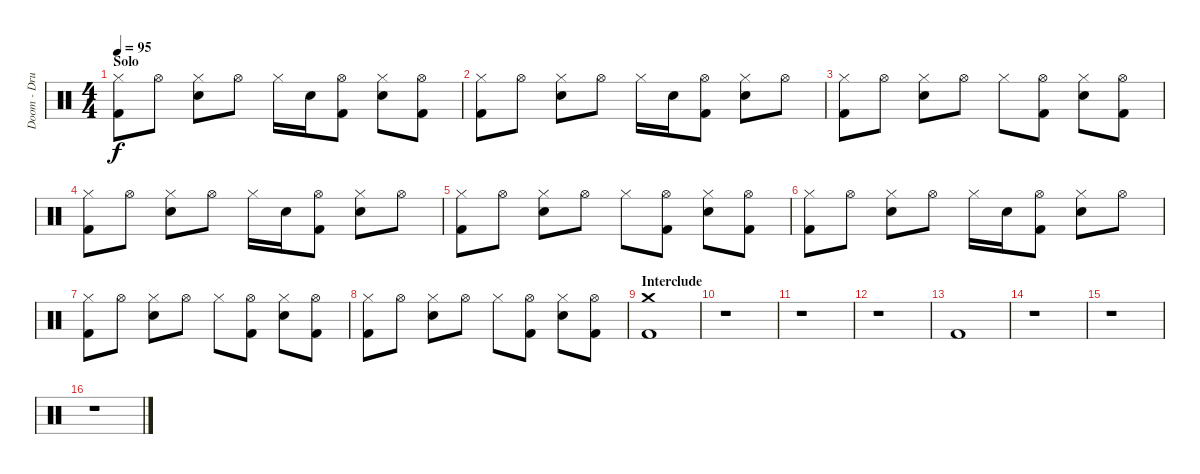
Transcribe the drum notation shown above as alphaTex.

\track ("Doom - Drums" "Doom - Dru") {instrument percussion}
\staff {score}
\articulation defaults
\ts (4 4)
\section ("" "Solo")
\tempo 95
\clef neutral
\ks c
("Hi-Hat (closed)" "Kick (hit) 2").8{dy f} "Hi-Hat (open)".8 ("Hi-Hat (closed)" "Snare (hit) 2").8 "Hi-Hat (open)".8 "Hi-Hat (closed)".16 "Snare (hit) 2".16 ("Hi-Hat (open)" "Kick (hit) 2").8 ("Hi-Hat (closed)" "Snare (hit) 2").8 ("Hi-Hat (open)" "Kick (hit) 2").8 |
("Hi-Hat (closed)" "Kick (hit) 2").8 "Hi-Hat (open)".8 ("Hi-Hat (closed)" "Snare (hit) 2").8 "Hi-Hat (open)".8 "Hi-Hat (closed)".16 "Snare (hit) 2".16 ("Hi-Hat (open)" "Kick (hit) 2").8 ("Hi-Hat (closed)" "Snare (hit) 2").8 "Hi-Hat (open)".8 |
("Hi-Hat (closed)" "Kick (hit) 2").8 "Hi-Hat (open)".8 ("Hi-Hat (closed)" "Snare (hit) 2").8 "Hi-Hat (open)".8 "Hi-Hat (closed)".8 ("Hi-Hat (open)" "Kick (hit) 2").8 ("Hi-Hat (closed)" "Snare (hit) 2").8 ("Hi-Hat (open)" "Kick (hit) 2").8 |
("Hi-Hat (closed)" "Kick (hit) 2").8 "Hi-Hat (open)".8 ("Hi-Hat (closed)" "Snare (hit) 2").8 "Hi-Hat (open)".8 "Hi-Hat (closed)".16 "Snare (hit) 2".16 ("Hi-Hat (open)" "Kick (hit) 2").8 ("Hi-Hat (closed)" "Snare (hit) 2").8 "Hi-Hat (open)".8 |
("Hi-Hat (closed)" "Kick (hit) 2").8 "Hi-Hat (open)".8 ("Hi-Hat (closed)" "Snare (hit) 2").8 "Hi-Hat (open)".8 "Hi-Hat (closed)".8 ("Hi-Hat (open)" "Kick (hit) 2").8 ("Hi-Hat (closed)" "Snare (hit) 2").8 ("Hi-Hat (open)" "Kick (hit) 2").8 |
("Hi-Hat (closed)" "Kick (hit) 2").8 "Hi-Hat (open)".8 ("Hi-Hat (closed)" "Snare (hit) 2").8 "Hi-Hat (open)".8 "Hi-Hat (closed)".16 "Snare (hit) 2".16 ("Hi-Hat (open)" "Kick (hit) 2").8 ("Hi-Hat (closed)" "Snare (hit) 2").8 "Hi-Hat (open)".8 |
("Hi-Hat (closed)" "Kick (hit) 2").8 "Hi-Hat (open)".8 ("Hi-Hat (closed)" "Snare (hit) 2").8 "Hi-Hat (open)".8 "Hi-Hat (closed)".8 ("Hi-Hat (open)" "Kick (hit) 2").8 ("Hi-Hat (closed)" "Snare (hit) 2").8 ("Hi-Hat (open)" "Kick (hit) 2").8 |
("Hi-Hat (closed)" "Kick (hit) 2").8 "Hi-Hat (open)".8 ("Hi-Hat (closed)" "Snare (hit) 2").8 "Hi-Hat (open)".8 "Hi-Hat (closed)".8 ("Hi-Hat (open)" "Kick (hit) 2").8 ("Hi-Hat (closed)" "Snare (hit) 2").8 ("Hi-Hat (open)" "Kick (hit) 2").8 |
\section ("" "Interclude")
("Crash medium (hit)" "Kick (hit) 2").1 |
r.1 |
r.1 |
r.1 |
"Kick (hit) 2".1 |
r.1 |
r.1 |
r.1
